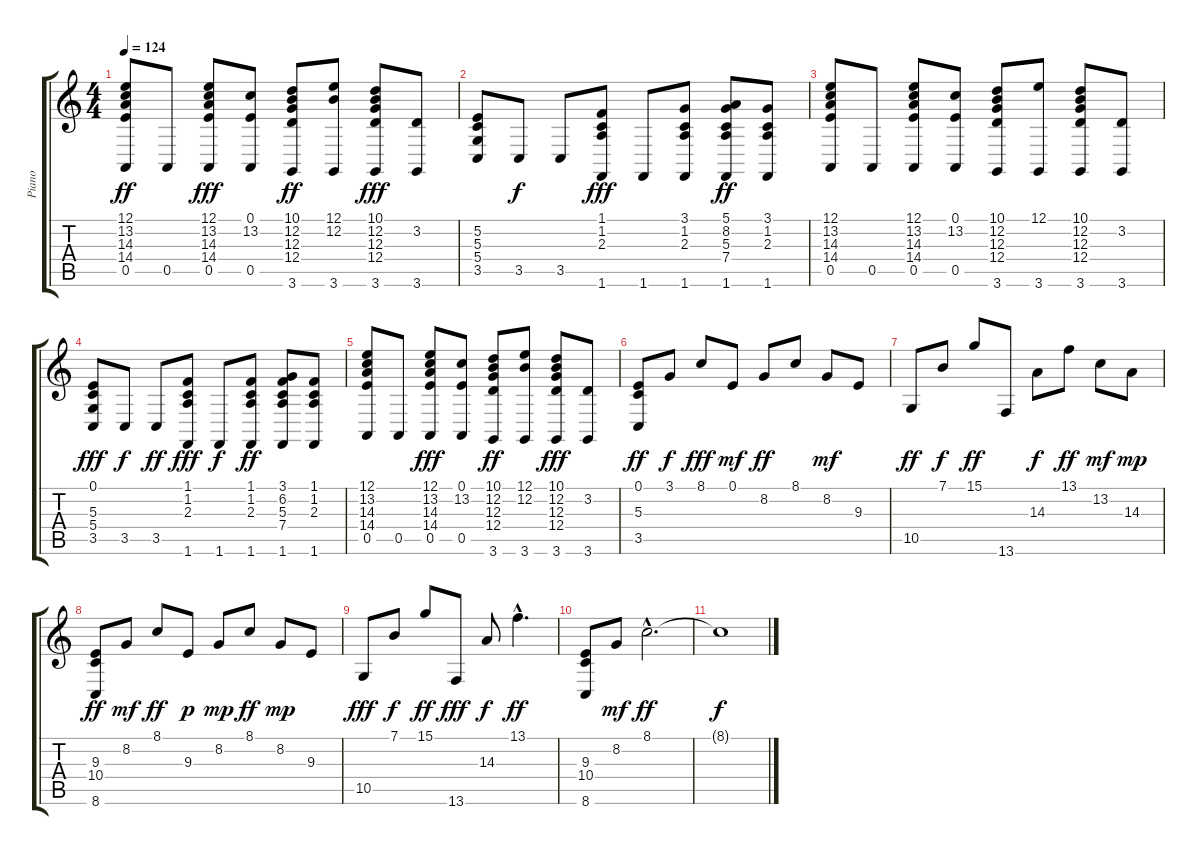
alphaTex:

\track ("Piano" "Piano") {instrument brightacousticpiano}
\staff {score tabs}
\tuning (E4 B3 G3 D3 A2 E2) {hide}
\ts (4 4)
\tempo 124
\clef g2
\ks c
(12.1 13.2 14.3 14.4 0.5).8{dy ff} 0.5.8 (12.1 13.2 14.3 14.4 0.5).8{dy fff} (0.1 13.2 0.5).8 (10.1 12.2 12.3 12.4 3.6).8{dy ff} (12.1 12.2 3.6).8 (10.1 12.2 12.3 12.4 3.6).8{dy fff} (3.2 3.6).8 |
(5.2 5.3 5.4 3.5).8 3.5.8{dy f} 3.5.8 (1.1 1.2 2.3 1.6).8{dy fff} 1.6.8 (3.1 1.2 2.3 1.6).8 (5.1 8.2 5.3 7.4 1.6).8{dy ff} (3.1 1.2 2.3 1.6).8 |
(12.1 13.2 14.3 14.4 0.5).8 0.5.8 (12.1 13.2 14.3 14.4 0.5).8 (0.1 13.2 0.5).8 (10.1 12.2 12.3 12.4 3.6).8 (12.1 3.6).8 (10.1 12.2 12.3 12.4 3.6).8 (3.2 3.6).8 |
(0.1 5.3 5.4 3.5).8{dy fff} 3.5.8{dy f} 3.5.8{dy ff} (1.1 1.2 2.3 1.6).8{dy fff} 1.6.8{dy f} (1.1 1.2 2.3 1.6).8{dy ff} (3.1 6.2 5.3 7.4 1.6).8 (1.1 1.2 2.3 1.6).8 |
(12.1 13.2 14.3 14.4 0.5).8 0.5.8 (12.1 13.2 14.3 14.4 0.5).8{dy fff} (0.1 13.2 0.5).8 (10.1 12.2 12.3 12.4 3.6).8{dy ff} (12.1 12.2 3.6).8 (10.1 12.2 12.3 12.4 3.6).8{dy fff} (3.2 3.6).8 |
(0.1 5.3 3.5).8{dy ff} 3.1.8{dy f} 8.1.8{dy fff} 0.1.8{dy mf} 8.2.8{dy ff} 8.1.8 8.2.8{dy mf} 9.3.8 |
10.5.8{dy ff} 7.1.8{dy f} 15.1.8{dy ff} 13.6.8 14.3.8{dy f} 13.1.8{dy ff} 13.2.8{dy mf} 14.3.8{dy mp} |
(9.3 10.4 8.6).8{dy ff} 8.2.8{dy mf} 8.1.8{dy ff} 9.3.8{dy p} 8.2.8{dy mp} 8.1.8{dy ff} 8.2.8{dy mp} 9.3.8 |
10.5.8{dy fff} 7.1.8{dy f} 15.1.8{dy ff} 13.6.8{dy fff} 14.3.8{dy f} 13.1{hac}.4{d dy ff} |
(9.3 10.4 8.6).8 8.2.8{dy mf} 8.1{hac}.2{d dy ff} |
8.1{t}.1{dy f}
